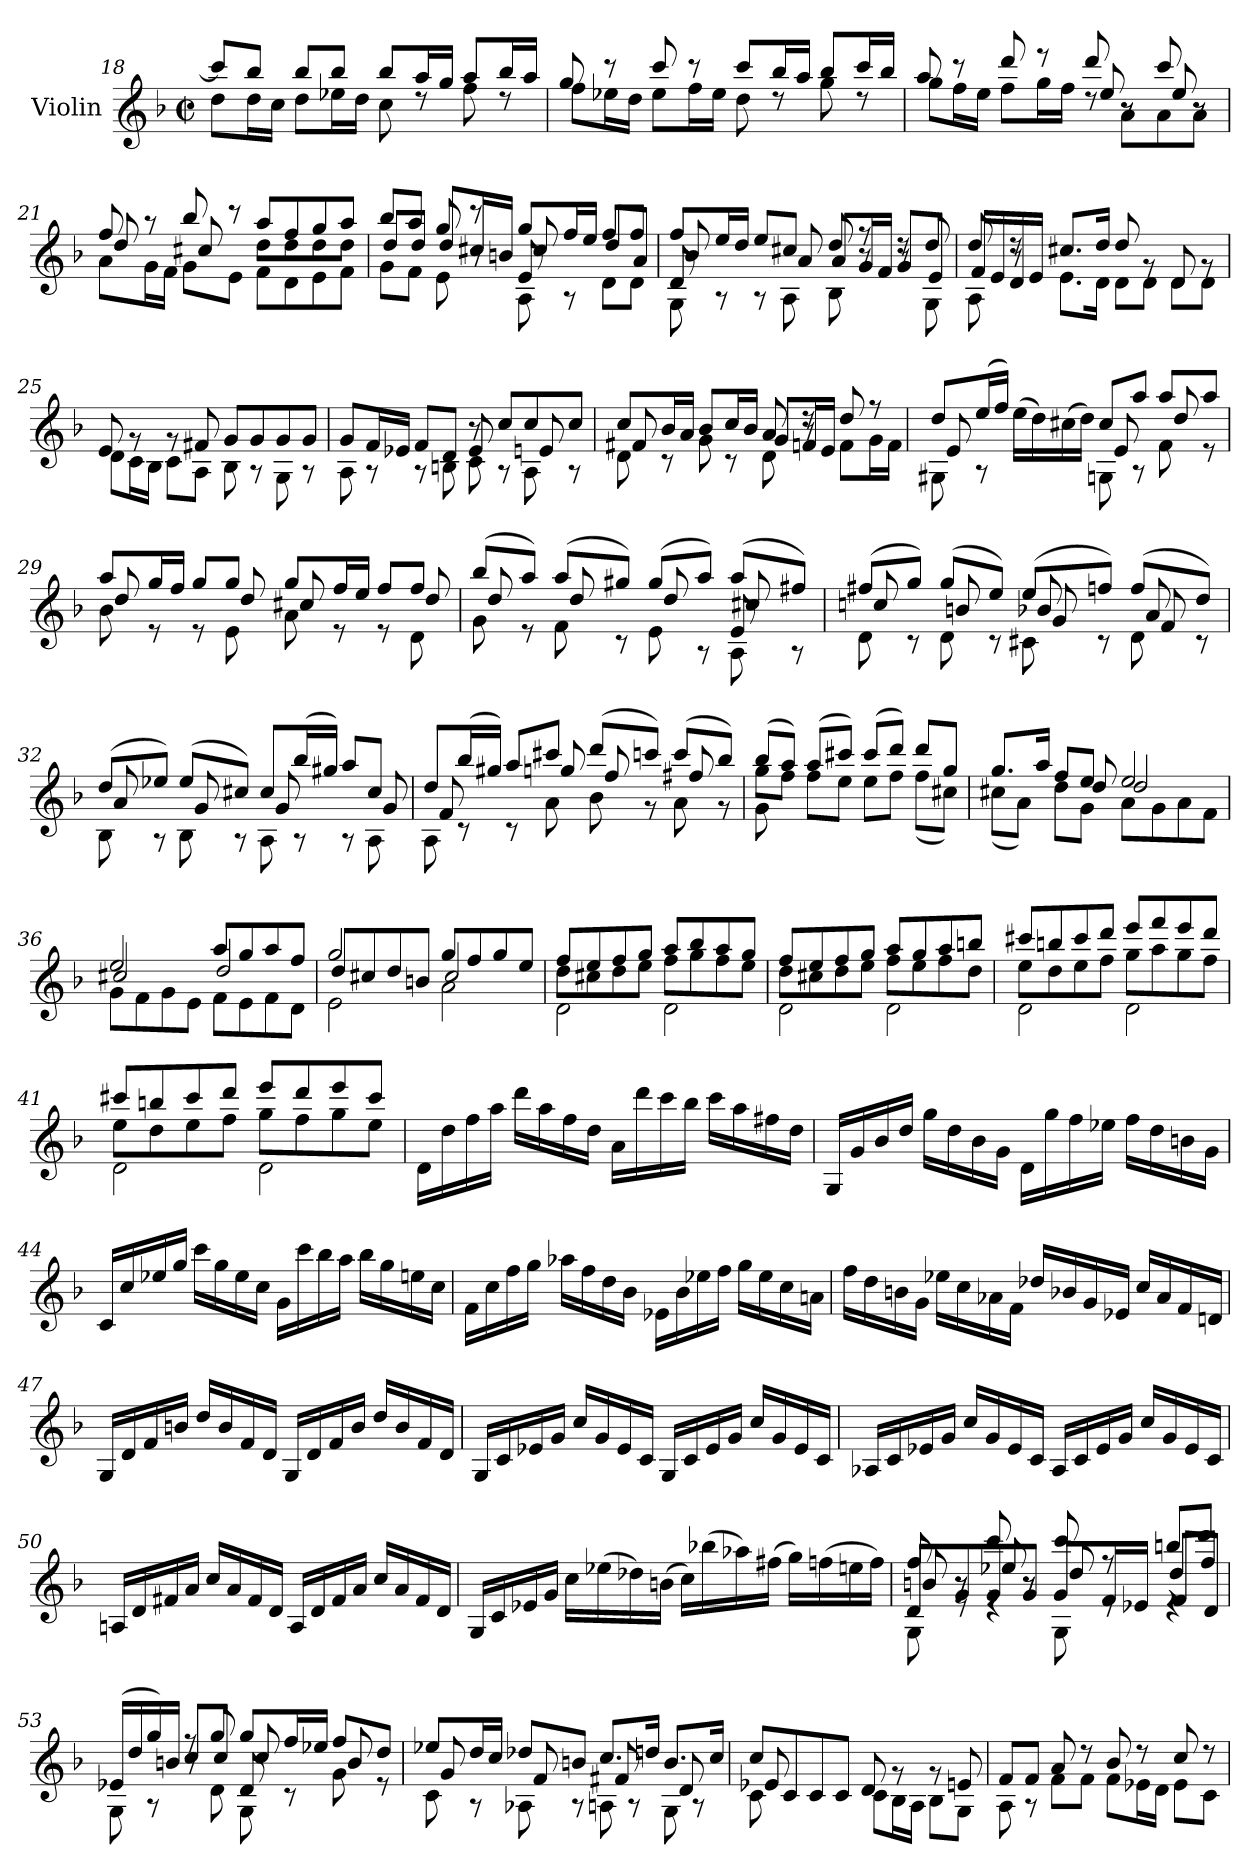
**kern
*part1
*staff1
*I"Violin
*I'Vln.
*clefG2
*k[b-]
*M2/2
*met(c|)
=18
*^
8ccc/L]	8dd\L
8bb-/J	16dd\L
.	16cc\JJ
8bb-/L	8dd\L
8bb-/J	16ee-X\L
.	16dd\JJ
8bb-/L	8cc\
16aa/L	8rdd
16gg/JJ	.
8aa/L	8ff\
16bb-/L	8rdd
16aa/JJ	.
=19	=19
8gg/	8ff\L
8r	16ee-X\L
.	16dd\JJ
8ccc/	8ee-\L
8r	16ff\L
.	16ee-\JJ
8ccc/L	8dd\
16bb-/L	8rdd
16aa/JJ	.
8bb-/L	8gg\
16ccc/L	8rdd
16bb-/JJ	.
!!LO:LB:g=z	!!
=20	=20
*	*^
8aa/	8gg\L	2rffyy
8r	16ff\L	.
.	16ee\JJ	.
8ddd/	8ff\L	.
8r	16gg\L	.
.	16ff\JJ	.
8ddd/	8rdd	8ee/
8r	8a\L	8r
8ccc/	8a\	8ee/
8r	8a\J	8r
=21	=21	=21
8ff/	8a\L	8dd/
8r	16g\L	8ryy
.	16f\JJ	.
8bb-/	8g\L	8cc#X/
8r	8e\J	8ryy
8aa/L	8f\L	8dd\L
8ff/	8d\	8dd\
8gg/	8e\	8dd\
8aa/J	8f\J	8dd\J
=22	=22	=22
*	*	*^
8bb-/L	8g\L	8dd/L	2ryy
8aa/J	8f\J	8dd/J	.
8gg/	8e\	8dd/L	.
8rccc	8r	16cc#X/L	.
.	.	16bn/JJ	.
8gg/L	8A\	8cc#/	8e/
16ff/L	8r	8ryy	8ryy
16ee/JJ	.	.	.
8ff/L	8d\L	8dd/L	4ryy
8ff/J	8d\J	8a/J	.
!!LO:LB:g=z	!!	!!	!!
=23	=23	=23	=23
8ff/L	8G\	8b-/	8d/
16ee/L	8r	8ryy	8ryy
16dd/JJ	.	.	.
8ee/L	8r	8ryy	4ryy
8cc#X/J	8A\	8a/	.
8dd/	8B-\	8a/L	2ryy
8rff	8r	16g/L	.
.	.	16f/JJ	.
8rdd	8r	8g/L	.
8dd/	8G\	8e/J	.
*	*	*v	*v
=24	=24	=24
8dd/	8A\	16f/LL
.	.	16e/
8rdd	8r	16d/
.	.	16e/JJ
8.cc#X/L	8.e\L	4ryy
16dd/Jk	16d\Jk	.
8dd/	8d\L	2ryy
8rg	8d\J	.
8d/	8d\L	.
8rg	8d\J	.
*	*v	*v
=25	=25
8e/	8d\L
8rg	16c\L
.	16B-\JJ
8rg	8c\L
8f#X/	8A\J
8g/L	8B-\
8g/	8r
8g/	8G\
8g/J	8r
!!LO:LB:g=z	!!
=26	=26
*	*^
8g/L	8A\	2ryy
16f/L	8r	.
16e-X/JJ	.	.
8f/L	8r	.
8d/J	8Bn\	.
8r	8c\	8e-/
8cc/L	8r	8ryy
8cc/	8A\	8en/
8cc/J	8r	8ryy
=27	=27	=27
8cc/L	8d\	8f#X/
16b-/L	8r	8ryy
16a/JJ	.	.
8b-/L	8g\	4ryy
16cc/L	8r	.
16b-/JJ	.	.
8a/	8d\	8g/L
8rdd	8r	16fn/L
.	.	16e/JJ
8dd/	8f\L	4ryy
8r	16g\L	.
.	16f\JJ	.
=28	=28	=28
8dd/L	8G#X\	8e/
(>16ee/L	8r	8ryy
16ff/JJ)	.	.
(>16ee\LL	4ryy	4ryy
16dd\)	.	.
(>16cc#X\	.	.
16dd\JJ)	.	.
8cc#/L	8Gn\	8e/
8aa/J	8r	8ryy
8aa/L	8f\	8dd/
8aa/J	8r	8ryy
!!LO:LB:g=z	!!	!!
=29	=29	=29
8aa/L	8b-\	8dd/
16gg/L	8r	8ryy
16ff/JJ	.	.
8gg/L	8r	8ryy
8gg/J	8e\	8dd/
8gg/L	8a\	8cc#X/
16ff/L	8r	8ryy
16ee/JJ	.	.
8ff/L	8r	8ryy
8ff/J	8d\	8dd/
=30	=30	=30
*	*	*^
(>8bb-/L	8g\	8dd/	2ryy
8aa/J)	8r	8ryy	.
(>8aa/L	8f\	8dd/	.
8gg#X/J)	8r	8ryy	.
(>8gg#/L	8e\	8dd/	4ryy
8aa/J)	8r	8ryy	.
(>8aa/L	8A\	8cc#X/	8e/
8ff#X/J)	8r	8ryy	8ryy
=31	=31	=31	=31
(>8ff#X/L	8d\	8ccn/	2ryy
8gg/J)	8r	8ryy	.
(>8gg/L	8d\	8bn/	.
8ee/J)	8r	8ryy	.
(>8ee/L	8c#X\	8b-X/	8g/
8ffn/J)	8r	8ryy	8ryy
(>8ff/L	8d\	8a/	8f/
8dd/J)	8r	8ryy	8ryy
*	*	*v	*v
!!LO:PB:g=z
=32	=32	=32
(>8dd/L	8B-\	8a/
8ee-X/J)	8r	8ryy
(>8ee-/L	8B-\	8g/
8cc#X/J)	8r	8ryy
8cc#/L	8A\	8g/
(>16bb-/L	8r	8ryy
16gg#X/JJ)	.	.
8aa/L	8r	8ryy
8cc#/J	8A\	8g/
=33	=33	=33
8dd/L	8A\	8f/
(>16bb-/L	8r	8ryy
16gg#X/JJ)	.	.
8aa/L	8r	8ryy
8ccc#X/J	8a\	8ggn/
(>8ddd/L	8b-\	8ff/
8cccn/J)	8r	8ryy
(>8ccc/L	8a\	8ff#X/
8bb-/J)	8r	8ryy
=34	=34	=34
(>8bb-/L	8gg\L	8g\
8aa/J)	8ff\J	8ryy
(>8aa/L	8ff\L	4ryy
8ccc#X/J)	8ee\J	.
(>8ccc#/L	8ee\L	2ryy
8ddd/J)	8ff\J	.
8ddd/L	(<8ff\L	.
8gg/J	8cc#X\J)	.
!!LO:LB:g=z	!!	!!
=35	=35	=35
8.gg/L	(<8cc#X\L	4.ryy
.	8a\J)	.
16aa/Jk	.	.
8ff/L	8dd\L	.
8ee/J	8g\J	8dd/
2ee/	8a\L	2dd/
.	8g\	.
.	8a\	.
.	8f\J	.
=36	=36	=36
2ee/	8g\L	2cc#X/
.	8f\	.
.	8g\	.
.	8e\J	.
8aa/L	8f\L	2dd/
8gg/	8e\	.
8aa/	8f\	.
8ff/J	8d\J	.
=37	=37	=37
2gg/	2e\	8dd/L
.	.	8cc#X/
.	.	8dd/
.	.	8bn/J
8gg/L	2a\	2cc#/
8ff/	.	.
8gg/	.	.
8ee/J	.	.
=38	=38	=38
8ff/L	2d\	8dd\L
8ee/	.	8cc#X\
8ff/	.	8dd\
8gg/J	.	8ee\J
8aa/L	2d\	8ff\L
8bb-/	.	8gg\
8aa/	.	8ff\
8gg/J	.	8ee\J
!!LO:LB:g=z	!!	!!
=39	=39	=39
8ff/L	2d\	8dd\L
8ee/	.	8cc#X\
8ff/	.	8dd\
8gg/J	.	8ee\J
8aa/L	2d\	8ff\L
8gg/	.	8ee\
8aa/	.	8ff\
8bbn/J	.	8dd\J
=40	=40	=40
8ccc#X/L	2d\	8ee\L
8bbn/	.	8dd\
8ccc#/	.	8ee\
8ddd/J	.	8ff\J
8eee/L	2d\	8gg\L
8fff/	.	8aa\
8eee/	.	8gg\
8ddd/J	.	8ff\J
=41	=41	=41
8ccc#X/L	2d\	8ee\L
8bbn/	.	8dd\
8ccc#/	.	8ee\
8ddd/J	.	8ff\J
8eee/L	2d\	8gg\L
8ddd/	.	8ff\
8eee/	.	8gg\
8ccc#/J	.	8ee\J
*v	*v	*v
=42
16d\LL
16dd\
16ff\
16aa\JJ
16ddd\LL
16aa\
16ff\
16dd\JJ
16a\LL
16ddd\
16ccc\
16bb-\JJ
16ccc\LL
16aa\
16ff#X\
16dd\JJ
!!LO:LB:g=z
=43
16G/LL
16g/
16b-/
16dd/JJ
16gg\LL
16dd\
16b-\
16g\JJ
16d\LL
16gg\
16ff\
16ee-X\JJ
16ff\LL
16dd\
16bn\
16g\JJ
=44
16c/LL
16cc/
16ee-X/
16gg/JJ
16ccc\LL
16gg\
16ee-\
16cc\JJ
16g\LL
16ccc\
16bb-\
16aa\JJ
16bb-\LL
16gg\
16een\
16cc\JJ
=45
16f\LL
16cc\
16ff\
16gg\JJ
16aa-X\LL
16ff\
16dd\
16b-\JJ
16e-X\LL
16b-\
16ee-X\
16ff\JJ
16gg\LL
16ee-\
16cc\
16an\JJ
!!LO:LB:g=z
=46
16ff\LL
16dd\
16bn\
16g\JJ
16ee-X\LL
16cc\
16a-X\
16f\JJ
16dd-X/LL
16b-X/
16g/
16e-X/JJ
16cc/LL
16a-/
16f/
16dn/JJ
=47
16G/LL
16d/
16f/
16bn/JJ
16dd/LL
16b/
16f/
16d/JJ
16G/LL
16d/
16f/
16b/JJ
16dd/LL
16b/
16f/
16d/JJ
=48
16G/LL
16c/
16e-X/
16g/JJ
16cc/LL
16g/
16e-/
16c/JJ
16G/LL
16c/
16e-/
16g/JJ
16cc/LL
16g/
16e-/
16c/JJ
!!LO:LB:g=z
=49
16A-X/LL
16c/
16e-X/
16g/JJ
16cc/LL
16g/
16e-/
16c/JJ
16A-/LL
16c/
16e-/
16g/JJ
16cc/LL
16g/
16e-/
16c/JJ
=50
16An/LL
16d/
16f#X/
16a/JJ
16cc/LL
16a/
16f#/
16d/JJ
16A/LL
16d/
16f#/
16a/JJ
16cc/LL
16a/
16f#/
16d/JJ
=51
16G/LL
16c/
16e-X/
16g/JJ
16cc\LL
(>16ee-X\
16dd-X\)
(>16bn\JJ
16cc\LL)
(>16bb-X\
16aa-X\)
(>16ff#X\JJ
16gg\LL)
(>16ffn\
16een\
16ff\JJ)
!!LO:LB:g=z
=52
*^
*	*^
*	*	*^
8ff/	8G\	8bn/	8d/L
8r	8re	8r	8g/
8ccc/	4re	8ee-X/	8g/
8r	.	8r	8g/J
8ccc/	8G\	8dd/	8g/L
8rff	8re	8ryy	16f/L
.	.	.	16e-X/JJ
8bbn/L	4re	8dd/L	8f/L
8ddd/J	.	8ff/J	8d/J
=53	=53	=53	=53
(>16e-X/LL	8G\	4ryy	2ryy
16dd/	.	.	.
16gg/)	8r	.	.
16bn/JJ	.	.	.
8rff	8r	8cc/L	.
8gg/	8d\	8cc/J	.
8gg/L	8G\	8cc/	8d/
16ff/L	8r	8ryy	8ryy
16ee-X/JJ	.	.	.
8ff/L	8g\	8b/	4ryy
8dd/J	8r	8ryy	.
*	*	*v	*v
=54	=54	=54
8ee-X/L	8c\	8g/
16dd/L	8r	8ryy
16cc/JJ	.	.
8dd-X/L	8A-X\	8f/
8bn/J	8r	8ryy
8.cc/L	8An\	8f#X/
.	8r	8ryy
16ddn/Jk	.	.
8.b/L	8G\	8d/
.	8r	8ryy
16cc/Jk	.	.
!!LO:LB:g=z	!!	!!
=55	=55	=55
8cc/L	8c\	8e-X/
8c/	8ryy	8ryy
8c/	4ryy	4ryy
8c/J	.	.
8d/	8c\L	2ryy
8rg	16B-\L	.
.	16A\JJ	.
8rg	8B-\L	.
8en/	8G\J	.
*	*v	*v
=56	=56
8f/L	8A\
8f/J	8r
8a/	8f\L
8r	8f\J
8b-/	8f\L
8r	16e-X\L
.	16d\JJ
8cc/	8e-\L
8r	8c\J
*v	*v
=
*-
